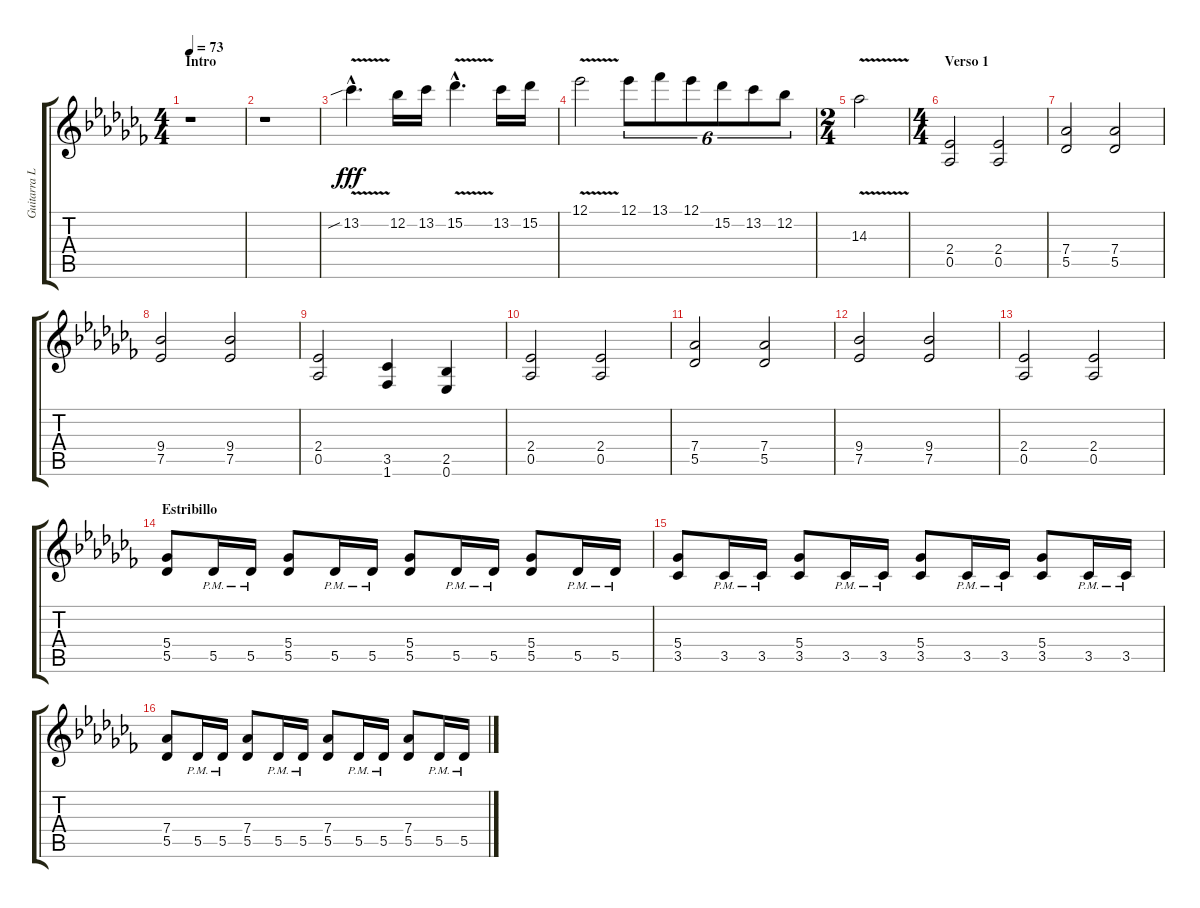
\track ("Guitarra Lider1" "Guitarra L") {instrument distortionguitar}
\staff {score tabs}
\tuning (Eb4 Bb3 Gb3 Db3 Ab2 Eb2) {hide}
\ts (4 4)
\section ("" "Intro")
\tempo 73
\clef g2
\ks abminor
r.1{dy fff instrument distortionguitar} |
r.1 |
13.2{v sib hac}.4{d} 12.2.16 13.2.16 15.2{v hac}.4{d} 13.2.16 15.2.16 |
12.1{v}.2 12.1.8{tu (6 4)} 13.1.8{tu (6 4)} 12.1.8{tu (6 4)} 15.2.8{tu (6 4)} 13.2.8{tu (6 4)} 12.2.8{tu (6 4)} |
\ts (2 4)
14.3{v}.2{volume 8 balance 16} |
\ts (4 4)
\section ("" "Verso 1")
(2.4 0.5).2 (2.4 0.5).2 |
(7.4 5.5).2 (7.4 5.5).2 |
(9.4 7.5).2 (9.4 7.5).2 |
(2.4 0.5).2 (3.5 1.6).4 (2.5 0.6).4 |
(2.4 0.5).2 (2.4 0.5).2 |
(7.4 5.5).2 (7.4 5.5).2 |
(9.4 7.5).2 (9.4 7.5).2 |
(2.4 0.5).2 (2.4 0.5).2 |
\section ("" "Estribillo")
(5.4 5.5).8 5.5{pm}.16 5.5{pm}.16 (5.4 5.5).8 5.5{pm}.16 5.5{pm}.16 (5.4 5.5).8 5.5{pm}.16 5.5{pm}.16 (5.4 5.5).8 5.5{pm}.16 5.5{pm}.16 |
(5.4 3.5).8 3.5{pm}.16 3.5{pm}.16 (5.4 3.5).8 3.5{pm}.16 3.5{pm}.16 (5.4 3.5).8 3.5{pm}.16 3.5{pm}.16 (5.4 3.5).8 3.5{pm}.16 3.5{pm}.16 |
(7.4 5.5).8 5.5{pm}.16 5.5{pm}.16 (7.4 5.5).8 5.5{pm}.16 5.5{pm}.16 (7.4 5.5).8 5.5{pm}.16 5.5{pm}.16 (7.4 5.5).8 5.5{pm}.16 5.5{pm}.16
